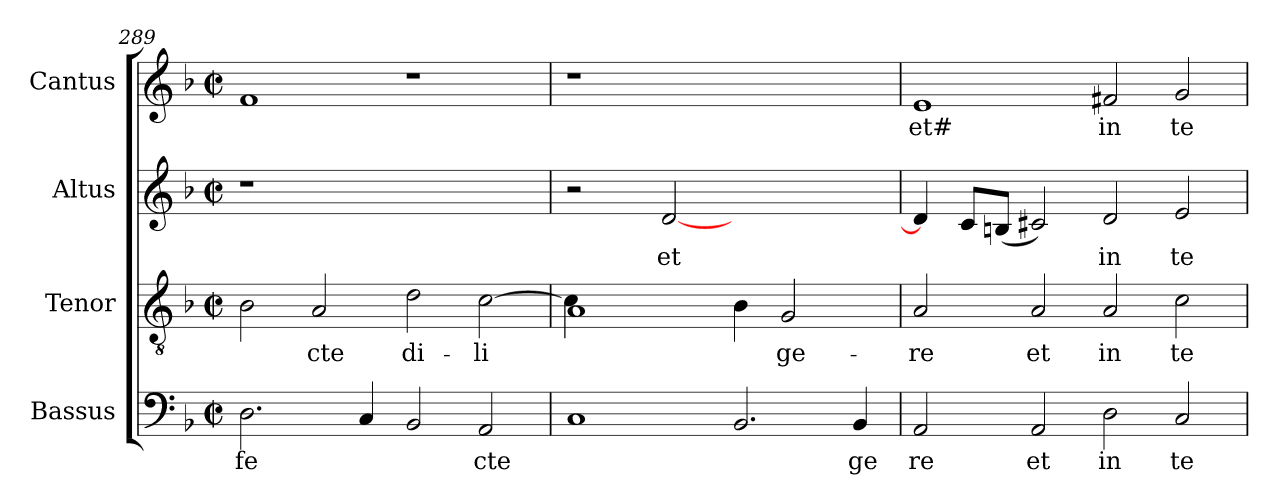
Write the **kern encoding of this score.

**kern	**text	**kern	**text	**kern	**text	**kern	**text
*part4	*part4	*part3	*part3	*part2	*part2	*part1	*part1
*staff4	*staff4	*staff3	*staff3	*staff2	*staff2	*staff1	*staff1
*I"Bassus	*	*I"Tenor	*	*I"Altus	*	*I"Cantus	*
*I'Bassus	*	*I'Tenor	*	*I'Altus	*	*I'Cantus	*
!!LO:PB:g=z
*clefF4	*	*clefGv2	*	*clefG2	*	*clefG2	*
*k[b-]	*	*k[b-]	*	*k[b-]	*	*k[b-]	*
*F:	*	*F:	*	*F:	*	*F:	*
*M2/2	*	*M2/2	*	*M2/2	*	*M2/2	*
*met(c|)	*	*met(c|)	*	*met(c|)	*	*met(c|)	*
=289	=289	=289	=289	=289	=289	=289	=289
!	!LO:LY:b:cj	!	!LO:LY:b:cj	!	!	!	!LO:LY:b:cj
2.D\	fe	2B-\	.	1r	.	1f	.
!	!	!	!LO:LY:b:cj	!	!	!	!
.	.	2A/	cte	.	.	.	.
!	!LO:LY:b:cj	!	!	!	!	!	!
4C/	.	.	.	.	.	.	.
!	!LO:LY:b:cj	!	!LO:LY:b:cj	!	!	!	!
2BB-/	.	2d\	di-	1ryy	.	1r	.
!	!LO:LY:b:cj	!	!LO:LY:b:cj	!	!	!	!
2AA/	cte	[>2c\	-li-	.	.	.	.
=290	=290	=290	=290	=290	=290	=290	=290
*	*	*^	*	*	*	*	*
!	!	!	!	!LO:LY:b:cj	!	!	!	!
1C	.	1A	4c\]	--	2r	.	1r	.
.	.	.	4ryy	.	.	.	.	.
!	!	!	!	!	!	!LO:LY:b:cj	!	!
.	.	.	1.ryy	.	[<2d/	et	.	.
!	!	!	!	!LO:LY:b:cj	!	!	!	!
2.BB-/	.	4B-\	.	--	1ryy	.	1ryy	.
!	!	!	!	!LO:LY:b:cj	!	!	!	!
.	.	2G/	.	-ge-	.	.	.	.
!	!LO:LY:b:cj	!	!	!	!	!	!	!
4BB-/	ge	4ryy	.	.	.	.	.	.
*	*	*v	*v	*	*	*	*	*
=291	=291	=291	=291	=291	=291	=291	=291
!	!LO:LY:b:cj	!	!LO:LY:b:cj	!	!LO:LY:b:cj	!	!LO:LY:b:cj
2AA/	re	2A/	-re	4d/]	.	1e	et#
!	!	!	!	!	!LO:LY:b:cj	!	!
.	.	.	.	8c/L	.	.	.
!	!	!	!	!	!LO:LY:b:cj	!	!
.	.	.	.	(>8B/J	.	.	.
!	!LO:LY:b:cj	!	!LO:LY:b:cj	!	!LO:LY:b:cj	!	!
2AA/	et	2A/	et	2c#/)	.	.	.
!	!LO:LY:b:cj	!	!LO:LY:b:cj	!	!LO:LY:b:cj	!	!LO:LY:b:cj
2D\	in	2A/	in	2d/	in	2f#X/	in
!	!LO:LY:b:cj	!	!LO:LY:b:cj	!	!LO:LY:b:cj	!	!LO:LY:b:cj
2C/	te	2c\	te	2e/	te	2g/	te
=	=	=	=	=	=	=	=
*-	*-	*-	*-	*-	*-	*-	*-
